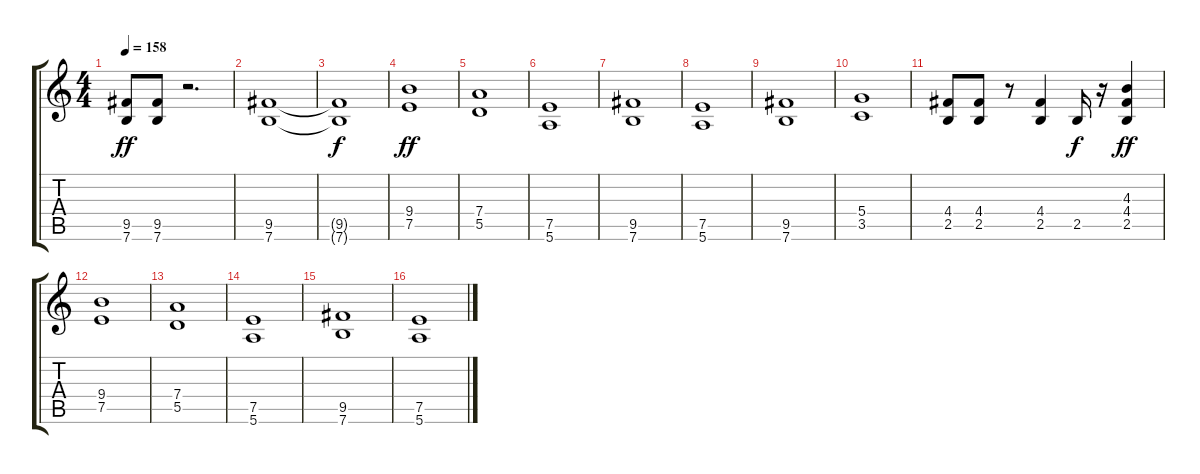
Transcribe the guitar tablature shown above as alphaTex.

\track "" {instrument overdrivenguitar}
\staff {score tabs}
\tuning (E4 B3 G3 D3 A2 E2) {hide}
\ts (4 4)
\tempo 158
\clef g2
\ks c
(9.5 7.6).8{dy ff} (9.5 7.6).8 r.2{d txt ""} |
(9.5 7.6).1 |
(9.5{t} 7.6{t}).1{dy f} |
(9.4 7.5).1{txt "" dy ff} |
(7.4 5.5).1 |
(7.5 5.6).1{txt ""} |
(9.5 7.6).1 |
(7.5 5.6).1{txt ""} |
(9.5 7.6).1 |
(5.4 3.5).1 |
(4.4 2.5).8 (4.4 2.5).8 r.8 (4.4 2.5).4 2.5.16{dy f} r.16 (4.3 4.4 2.5).4{dy ff} |
(9.4 7.5).1{txt ""} |
(7.4 5.5).1 |
(7.5 5.6).1{txt ""} |
(9.5 7.6).1 |
(7.5 5.6).1{txt ""}
